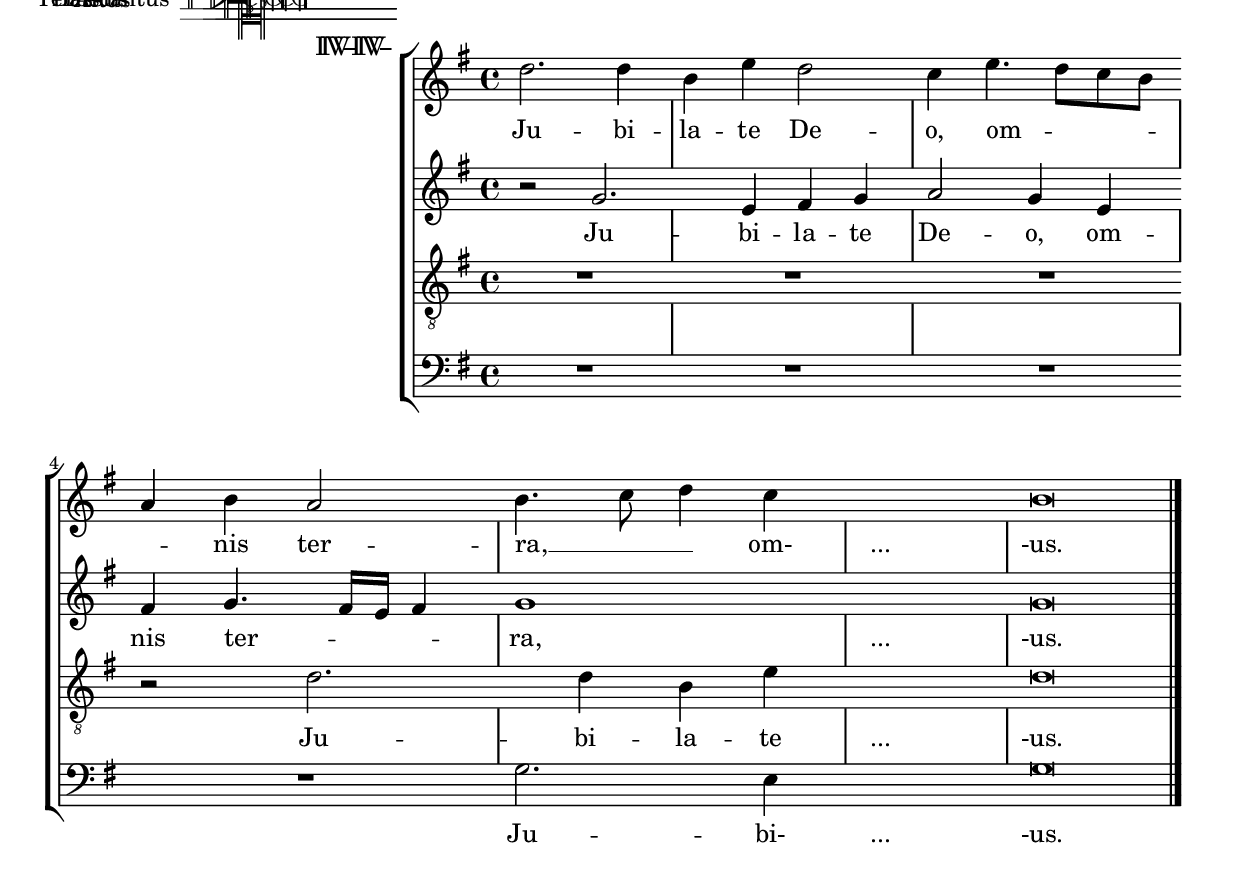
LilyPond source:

\version "2.11.61"
\header {
  lsrtags = "staff-notation,ancient-notation"
  texidoc = "Incipits can be added using the instrument name grob, but
keeping separate the instrument name definition and the incipit definition."
  doctitle = "Incipit"
}

incipit =
#(define-music-function (parser location incipit-music) (ly:music?)
  #{
    \once \override Staff.InstrumentName #'self-alignment-X = #RIGHT
    \once \override Staff.InstrumentName #'self-alignment-Y = #UP
    \once \override Staff.InstrumentName #'Y-offset = #4
    \once \override Staff.InstrumentName #'padding = #0.3
    \once \override Staff.InstrumentName #'stencil = 
    #(lambda (grob)
       (let* ((instrument-name (ly:grob-property grob 'long-text))
              (layout (ly:output-def-clone (ly:grob-layout grob)))
              (music (make-music 'SequentialMusic
                      'elements (list (make-music 'ContextSpeccedMusic
                                        'context-type 'MensuralStaff
                                        'element (make-music 'PropertySet
                                                   'symbol 'instrumentName
                                                   'value instrument-name))
                                      $incipit-music)))
              (score (ly:make-score music))
              (mm (ly:output-def-lookup layout 'mm))
              (indent (ly:output-def-lookup layout 'indent))
              (width (ly:output-def-lookup layout 'incipit-width))
              (incipit-width (if (number? width)
                                 (* width mm)
                                 (* indent 0.5))))
         (ly:output-def-set-variable! layout 'indent (- indent incipit-width))
         (ly:output-def-set-variable! layout 'line-width indent)
         (ly:output-def-set-variable! layout 'ragged-right #f)
         (ly:output-def-set-variable! layout 'ragged-last #f)
         (ly:output-def-set-variable! layout 'system-count 1)
         (ly:score-add-output-def! score layout)
         (set! (ly:grob-property grob 'long-text)
               (markup #:score score))
         (ly:system-start-text::print grob)))
  #})

%%%%%%%%%%%%%%%%%%%%%%%%%

global = {
  \set Score.skipBars = ##t
  \key g \major
  \time 4/4
  
  %make the staff lines invisible on staves
  \override Staff.BarLine #'transparent = ##t
  % the actual music
  \skip 1*8

  % let finis bar go through all staves
  \override Staff.BarLine #'transparent = ##f

  % finis bar
  \bar "|."
}

discantusIncipit = <<
  \new MensuralVoice = "discantusIncipit" <<
    \repeat unfold 9 { s1 \noBreak }
    {
      \clef "neomensural-c1"
      \key f \major
      \time 2/2
      c''1.
    }
  >>
  \new Lyrics \lyricsto discantusIncipit { IV- }
>>

discantusNotes = {
  \transpose c' c'' {
    \clef "treble"
    d'2. d'4 |
    b e' d'2 |
    c'4 e'4.( d'8 c' b |
    a4) b a2 |
    b4.( c'8 d'4) c'4 |
    \once \override NoteHead #'transparent = ##t
    c'1 |
    b\breve |
  }
}

discantusLyrics = \lyricmode {
  Ju -- bi -- |
  la -- te De -- |
  o, om --
  nis ter -- |
  ra, __ om- |
  "..." |
  -us. |
}

altusIncipit = <<
  \new MensuralVoice = "altusIncipit" <<
    \repeat unfold 9 { s1 \noBreak }
    {
      \clef "neomensural-c3"
      \key f \major
      \time 2/2
      r1 f'1.
    }
  >>
  \new Lyrics \lyricsto altusIncipit { IV- }
>>

altusNotes = {
  \transpose c' c'' {
    \clef "treble"
    % two measures
    r2 g2. e4 fis g |
    a2 g4 e |
    fis g4.( fis16 e fis4) |
    g1 |
    \once \override NoteHead #'transparent = ##t
    g1 |
    g\breve |
  }
}

altusLyrics = \lyricmode {
  % two measures
  Ju -- bi -- la -- te |
  De -- o, om -- |
  nis ter -- ra, |
  "..." |
  -us. |
}

tenorIncipit = <<
  \new MensuralVoice = "tenorIncipit" <<
    \repeat unfold 9 { s1 \noBreak }
    {
      \clef "neomensural-c4"
      \key f \major
      \time 2/2
      r\longa
      r\breve
      r1 c'1.
    }
  >>
  \new Lyrics \lyricsto tenorIncipit { IV- }
>>

tenorNotes = {
  \transpose c' c' {
    \once \override Staff.VerticalAxisGroup #'minimum-Y-extent = #'(-6 . 3)
    \clef "treble_8"
    R1 |
    R1 |
    R1 |
    % two measures
    r2 d'2. d'4 b e' |
    \once \override NoteHead #'transparent = ##t
    e'1 |
    d'\breve |
  }
}

tenorLyrics = \lyricmode {
  % two measures
  Ju -- bi -- la -- te |
  "..." |
  -us. 
}

bassusIncipit = <<
  \new MensuralVoice = "bassusIncipit" <<
    \repeat unfold 9 { s1 \noBreak }
    {
      \clef "bass"
      \key f \major
      \time 2/2
      %% incipit
      r\maxima
      f1.
    }
  >>
  \new Lyrics \lyricsto bassusIncipit { IV- }
>>

bassusNotes = {
  \transpose c' c' {
    \clef "bass"
    R1 |
    R1 |
    R1 |
    R1 |
    g2. e4 |
    \once \override NoteHead #'transparent = ##t
    e1 |
    g\breve |
  }
}

bassusLyrics = \lyricmode {
  Ju -- bi- |
  "..." |
  -us.
}

\score {
  <<
    \new StaffGroup = choirStaff <<
      \new Voice = "discantusNotes" <<
        \global
        \set Staff.instrumentName = #"Discantus"
        \incipit \discantusIncipit
        \discantusNotes
      >>
      \new Lyrics = "discantusLyrics" \lyricsto discantusNotes { \discantusLyrics }
      \new Voice = "altusNotes" <<
        \global
        \set Staff.instrumentName = #"Altus"
        \incipit \altusIncipit
        \altusNotes
      >>
      \new Lyrics = "altusLyrics" \lyricsto altusNotes { \altusLyrics }
      \new Voice = "tenorNotes" <<
        \global
        \set Staff.instrumentName = #"Tenor"
        \incipit \tenorIncipit
        \tenorNotes
      >>
      \new Lyrics = "tenorLyrics" \lyricsto tenorNotes { \tenorLyrics }
      \new Voice = "bassusNotes" <<
        \global
        \set Staff.instrumentName = #"Bassus"
        \incipit \bassusIncipit
        \bassusNotes
      >>
    >>
    \new Lyrics = "bassusLyrics" \lyricsto bassusNotes { \bassusLyrics }
    %% Keep the bass lyrics outside of the staff group to avoid bar lines
    %% between the lyrics.
  >>
  \layout {
    \context {
      \Score
      %% no bar lines in staves
      \override BarLine #'transparent = ##t
    }
    %% the next three instructions keep the lyrics between the bar lines
    \context {
      \Lyrics
      \consists "Bar_engraver" 
      \override BarLine #'transparent = ##t
    } 
    \context {
      \StaffGroup
      \consists "Separating_line_group_engraver"
    }
    \context {
      \Voice
      %% no slurs
      \override Slur #'transparent = ##t
      %% Comment in the below "\remove" command to allow line
      %% breaking also at those bar lines where a note overlaps
      %% into the next measure.  The command is commented out in this
      %% short example score, but especially for large scores, you
      %% will typically yield better line breaking and thus improve
      %% overall spacing if you comment in the following command.
      %%\remove "Forbid_line_break_engraver"
    }
    indent = 6\cm
    incipit-width = 4\cm
  }
}
